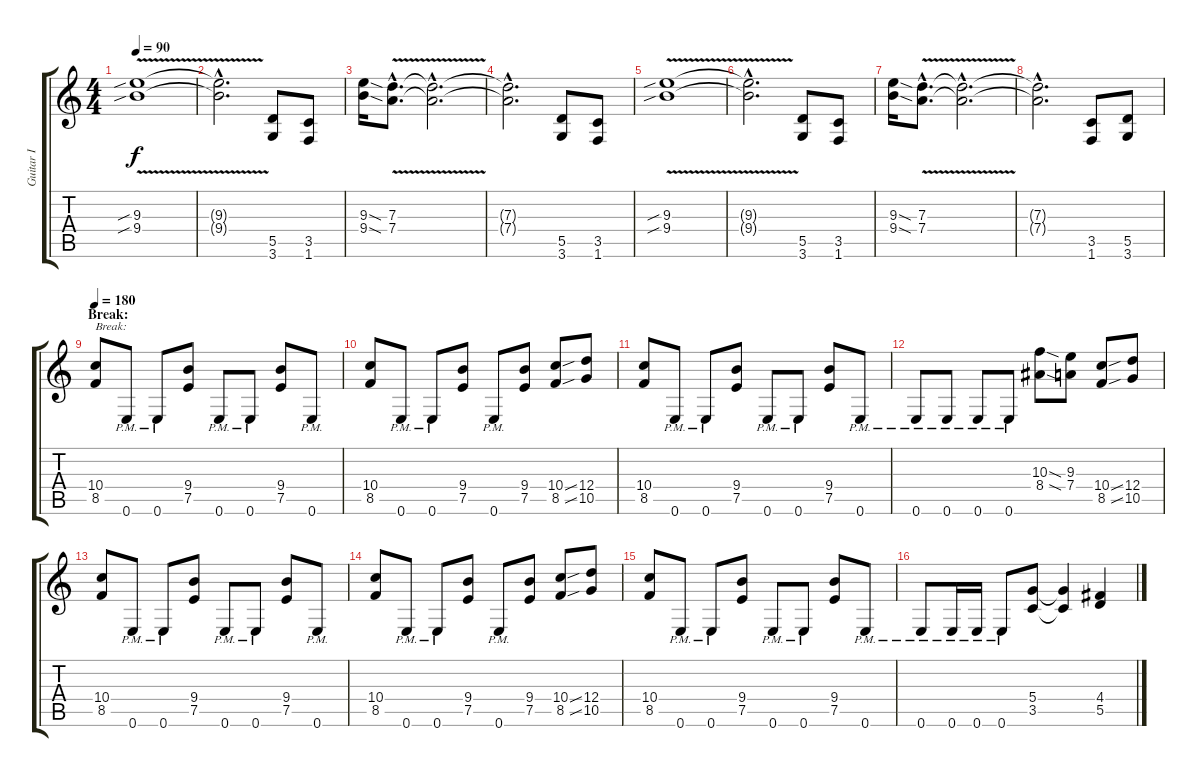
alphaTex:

\track ("Guitar I" "Guitar I") {instrument distortionguitar}
\staff {score tabs}
\tuning (E4 B3 G3 D3 A2 E2) {hide}
\ts (4 4)
\tempo 90
\clef g2
\ks c
(9.3{v sib} 9.4{sib}).1{dy f} |
(9.3{hac t} 9.4{hac t}).2{d} (5.5 3.6).8 (3.5 1.6).8 |
(9.3{sod} 9.4{sod}).16 (7.3{v hac} 7.4{hac}).8{d} (7.3{hac t} 7.4{hac t}).2{d} |
(7.3{hac t} 7.4{hac t}).2{d} (5.5 3.6).8 (3.5 1.6).8 |
(9.3{v sib} 9.4{sib}).1 |
(9.3{hac t} 9.4{hac t}).2{d} (5.5 3.6).8 (3.5 1.6).8 |
(9.3{sod} 9.4{sod}).16 (7.3{v hac} 7.4{hac}).8{d} (7.3{hac t} 7.4{hac t}).2{d} |
(7.3{hac t} 7.4{hac t}).2{d} (3.5 1.6).8 (5.5 3.6).8 |
\section ("" "Break:")
\tempo 180
(10.4 8.5).8{txt "Break:"} 0.6{pm}.8 0.6{pm}.8 (9.4 7.5).8 0.6{pm}.8 0.6{pm}.8 (9.4 7.5).8 0.6{pm}.8 |
(10.4 8.5).8 0.6{pm}.8 0.6{pm}.8 (9.4 7.5).8 0.6{pm}.8 (9.4 7.5).8 (10.4{sou} 8.5{sou}).8 (12.4 10.5).8 |
(10.4 8.5).8 0.6{pm}.8 0.6{pm}.8 (9.4 7.5).8 0.6{pm}.8 0.6{pm}.8 (9.4 7.5).8 0.6{pm}.8 |
0.6{pm}.8 0.6{pm}.8 0.6{pm}.8 0.6{pm}.8 (10.3{sod} 8.4{sod}).8 (9.3 7.4).8 (10.4{sou} 8.5{sou}).8 (12.4 10.5).8 |
(10.4 8.5).8 0.6{pm}.8 0.6{pm}.8 (9.4 7.5).8 0.6{pm}.8 0.6{pm}.8 (9.4 7.5).8 0.6{pm}.8 |
(10.4 8.5).8 0.6{pm}.8 0.6{pm}.8 (9.4 7.5).8 0.6{pm}.8 (9.4 7.5).8 (10.4{sou} 8.5{sou}).8 (12.4 10.5).8 |
(10.4 8.5).8 0.6{pm}.8 0.6{pm}.8 (9.4 7.5).8 0.6{pm}.8 0.6{pm}.8 (9.4 7.5).8 0.6{pm}.8 |
0.6{pm}.8 0.6{pm}.16 0.6{pm}.16 0.6{pm}.8 (5.4 3.5).8 (5.4{t} 3.5{t}).4 (4.4 5.5).4
